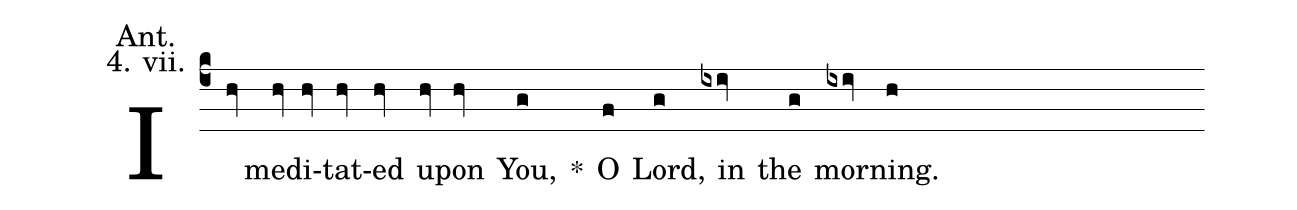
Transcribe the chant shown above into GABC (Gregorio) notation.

annotation: Ant.;
annotation: 4. vii.;
%%
(c4) I(hv) me(hv)di(hv)tat(hv)ed(hv) u(hv)pon(hv) You,(g) <sp>*</sp>() O(f) Lord,(g) in(ixiv) the(g) morn(ixiv)ing.(h)
